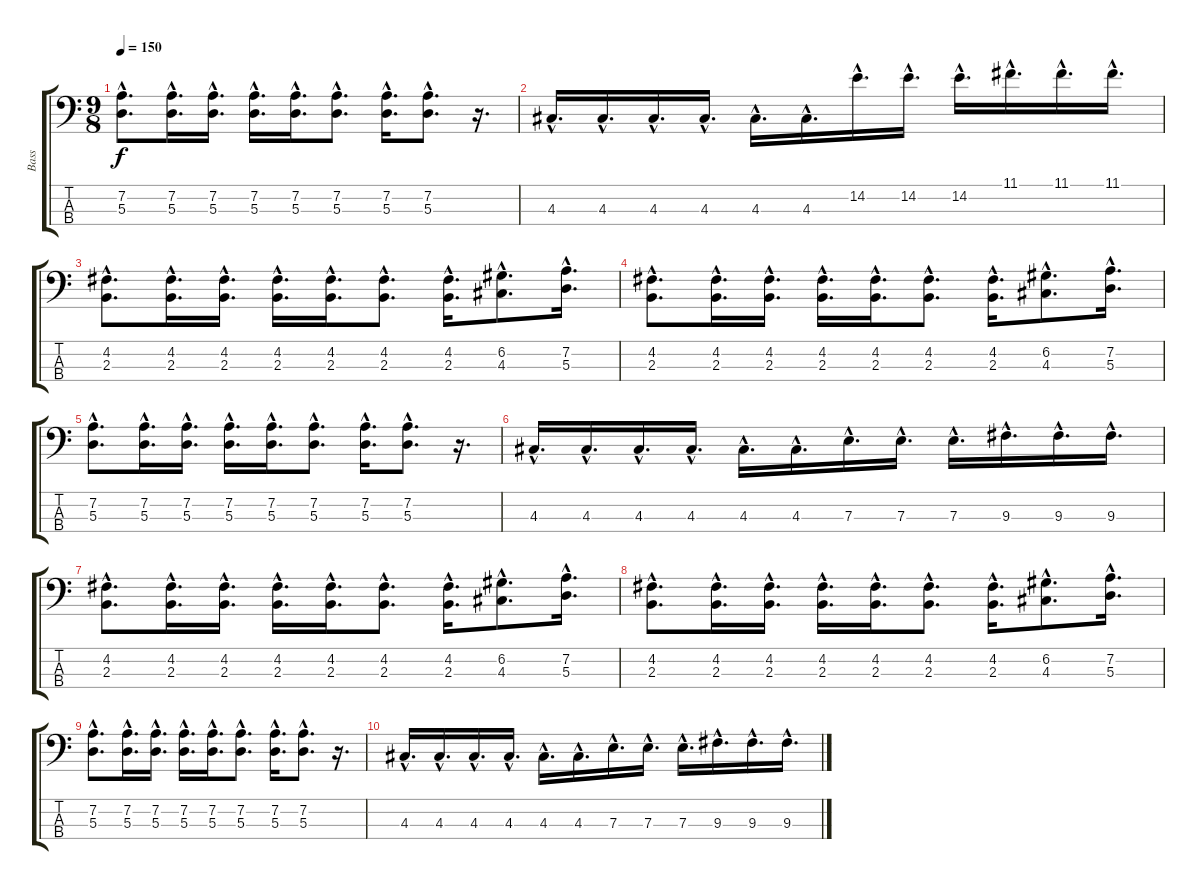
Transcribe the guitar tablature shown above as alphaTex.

\track ("Bass" "Bass") {instrument electricbassfinger}
\staff {score tabs}
\tuning (G2 D2 A1 E1) {hide}
\ts (9 8)
\tempo 150
\clef f4
\ks c
(7.2{hac} 5.3{hac}).8{d dy f} (7.2{hac} 5.3{hac}).16{d} (7.2{hac} 5.3{hac}).16{d} (7.2{hac} 5.3{hac}).16{d} (7.2{hac} 5.3{hac}).16{d} (7.2{hac} 5.3{hac}).8{d} (7.2{hac} 5.3{hac}).16{d} (7.2{hac} 5.3{hac}).8{d} r.16{d} |
4.3{hac}.16{d} 4.3{hac}.16{d} 4.3{hac}.16{d} 4.3{hac}.16{d} 4.3{hac}.16{d} 4.3{hac}.16{d} 14.2{hac}.16{d} 14.2{hac}.16{d} 14.2{hac}.16{d} 11.1{hac}.16{d} 11.1{hac}.16{d} 11.1{hac}.16{d} |
(4.2{hac} 2.3{hac}).8{d} (4.2{hac} 2.3{hac}).16{d} (4.2{hac} 2.3{hac}).16{d} (4.2{hac} 2.3{hac}).16{d} (4.2{hac} 2.3{hac}).16{d} (4.2{hac} 2.3{hac}).8{d} (4.2{hac} 2.3{hac}).16{d} (6.2{hac} 4.3{hac}).8{d} (7.2{hac} 5.3{hac}).16{d} |
(4.2{hac} 2.3{hac}).8{d} (4.2{hac} 2.3{hac}).16{d} (4.2{hac} 2.3{hac}).16{d} (4.2{hac} 2.3{hac}).16{d} (4.2{hac} 2.3{hac}).16{d} (4.2{hac} 2.3{hac}).8{d} (4.2{hac} 2.3{hac}).16{d} (6.2{hac} 4.3{hac}).8{d} (7.2{hac} 5.3{hac}).16{d} |
(7.2{hac} 5.3{hac}).8{d} (7.2{hac} 5.3{hac}).16{d} (7.2{hac} 5.3{hac}).16{d} (7.2{hac} 5.3{hac}).16{d} (7.2{hac} 5.3{hac}).16{d} (7.2{hac} 5.3{hac}).8{d} (7.2{hac} 5.3{hac}).16{d} (7.2{hac} 5.3{hac}).8{d} r.16{d} |
4.3{hac}.16{d} 4.3{hac}.16{d} 4.3{hac}.16{d} 4.3{hac}.16{d} 4.3{hac}.16{d} 4.3{hac}.16{d} 7.3{hac}.16{d} 7.3{hac}.16{d} 7.3{hac}.16{d} 9.3{hac}.16{d} 9.3{hac}.16{d} 9.3{hac}.16{d} |
(4.2{hac} 2.3{hac}).8{d} (4.2{hac} 2.3{hac}).16{d} (4.2{hac} 2.3{hac}).16{d} (4.2{hac} 2.3{hac}).16{d} (4.2{hac} 2.3{hac}).16{d} (4.2{hac} 2.3{hac}).8{d} (4.2{hac} 2.3{hac}).16{d} (6.2{hac} 4.3{hac}).8{d} (7.2{hac} 5.3{hac}).16{d} |
(4.2{hac} 2.3{hac}).8{d} (4.2{hac} 2.3{hac}).16{d} (4.2{hac} 2.3{hac}).16{d} (4.2{hac} 2.3{hac}).16{d} (4.2{hac} 2.3{hac}).16{d} (4.2{hac} 2.3{hac}).8{d} (4.2{hac} 2.3{hac}).16{d} (6.2{hac} 4.3{hac}).8{d} (7.2{hac} 5.3{hac}).16{d} |
(7.2{hac} 5.3{hac}).8{d} (7.2{hac} 5.3{hac}).16{d} (7.2{hac} 5.3{hac}).16{d} (7.2{hac} 5.3{hac}).16{d} (7.2{hac} 5.3{hac}).16{d} (7.2{hac} 5.3{hac}).8{d} (7.2{hac} 5.3{hac}).16{d} (7.2{hac} 5.3{hac}).8{d} r.16{d} |
4.3{hac}.16{d} 4.3{hac}.16{d} 4.3{hac}.16{d} 4.3{hac}.16{d} 4.3{hac}.16{d} 4.3{hac}.16{d} 7.3{hac}.16{d} 7.3{hac}.16{d} 7.3{hac}.16{d} 9.3{hac}.16{d} 9.3{hac}.16{d} 9.3{hac}.16{d}
